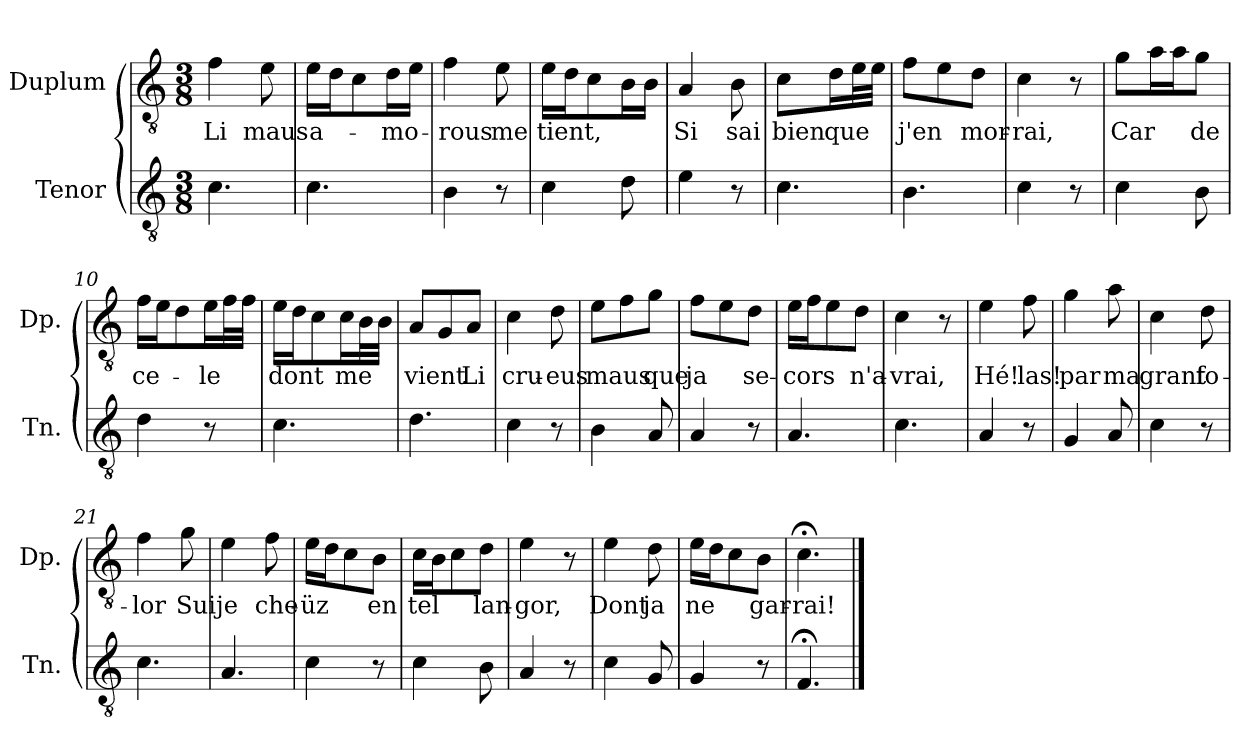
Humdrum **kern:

**kern	**kern	**text
*part2	*part1	*part1
*staff2	*staff1	*staff1
*I"Tenor	*I"Duplum	*
*I'Tn.	*I'Dp.	*
*clefGv2	*clefGv2	*
*k[]	*k[]	*
*M3/8	*M3/8	*
=1	=1	=1
!	!	!LO:LY:b
4.c\	4f\	Li
!	!	!LO:LY:b
.	8e\	maus
=2	=2	=2
!	!	!LO:LY:b
4.c\	16e\LL	a-
.	16d\J	.
.	8c\	.
!	!	!LO:LY:b
.	16d\L	-mo-
.	16e\JJ	.
=3	=3	=3
!	!	!LO:LY:b
4B\	4f\	-rous
!	!	!LO:LY:b
8r	8e\	me
=4	=4	=4
!	!	!LO:LY:b
4c\	16e\LL	tient,
.	16d\J	.
.	8c\	.
*	*tremolo	*
8d\	16B\	.
.	16B\JJ	.
*	*Xtremolo	*
=5	=5	=5
!	!	!LO:LY:b
4e\	4A/	Si
!	!	!LO:LY:b
8r	8B\	sai
=6	=6	=6
!	!	!LO:LY:b
4.c\	4c\	bien
!	!	!LO:LY:b
.	16d\LL	que
*	*tremolo	*
.	32e\	.
.	32e\JJJ	.
*	*Xtremolo	*
=7	=7	=7
!	!	!LO:LY:b
4.B\	8f\L	j'en
.	8e\	.
!	!	!LO:LY:b
.	8d\J	mor-
=8	=8	=8
!	!	!LO:LY:b
4c\	4c\	-rai,
8r	8r	.
=9	=9	=9
!	!	!LO:LY:b
4c\	8g\L	Car
*	*tremolo	*
.	16a\	.
.	16a\	.
*	*Xtremolo	*
!	!	!LO:LY:b
8B\	8g\J	de
=10	=10	=10
!	!	!LO:LY:b
4d\	16f\LL	ce-
.	16e\J	.
.	8d\	.
!	!	!LO:LY:b
8r	16e\L	-le
*	*tremolo	*
.	32f\	.
.	32f\JJJ	.
*	*Xtremolo	*
!!LO:LB:g=z
=11	=11	=11
!	!	!LO:LY:b
4.c\	16e\LL	dont
.	16d\J	.
.	8c\	.
!	!	!LO:LY:b
.	16c\L	me
*	*tremolo	*
.	32B\	.
.	32B\JJJ	.
*	*Xtremolo	*
=12	=12	=12
!	!	!LO:LY:b
4.d\	8A/L	vient
.	8G/	.
!	!	!LO:LY:b
.	8A/J	Li
=13	=13	=13
!	!	!LO:LY:b
4c\	4c\	cru-
!	!	!LO:LY:b
8r	8d\	-eus
=14	=14	=14
!	!	!LO:LY:b
4B\	8e\L	maus
.	8f\	.
!	!	!LO:LY:b
8A/	8g\J	que
=15	=15	=15
!	!	!LO:LY:b
4A/	8f\L	ja
.	8e\	.
!	!	!LO:LY:b
8r	8d\J	se-
=16	=16	=16
!	!	!LO:LY:b
4.A/	16e\LL	-cors
.	16f\J	.
.	8e\	.
!	!	!LO:LY:b
.	8d\J	n'a-
=17	=17	=17
!	!	!LO:LY:b
4.c\	4c\	-vrai,
.	8r	.
=18	=18	=18
!	!	!LO:LY:b
4A/	4e\	Hé!
!	!	!LO:LY:b
8r	8f\	las!
=19	=19	=19
!	!	!LO:LY:b
4G/	4g\	par
!	!	!LO:LY:b
8A/	8a\	ma
=20	=20	=20
!	!	!LO:LY:b
4c\	4c\	grant
!	!	!LO:LY:b
8r	8d\	fo-
=21	=21	=21
!	!	!LO:LY:b
4.c\	4f\	-lor
!	!	!LO:LY:b
.	8g\	Sui
!!LO:LB:g=z
=22	=22	=22
!	!	!LO:LY:b
4.A/	4e\	je
!	!	!LO:LY:b
.	8f\	che-
=23	=23	=23
!	!	!LO:LY:b
4c\	16e\LL	-üz
.	16d\J	.
.	8c\	.
!	!	!LO:LY:b
8r	8B\J	en
=24	=24	=24
!	!	!LO:LY:b
4c\	16c\LL	tel
.	16B\J	.
.	8c\	.
!	!	!LO:LY:b
8B\	8d\J	lan-
=25	=25	=25
!	!	!LO:LY:b
4A/	4e\	-gor,
8r	8r	.
=26	=26	=26
!	!	!LO:LY:b
4c\	4e\	Dont
!	!	!LO:LY:b
8G/	8d\	ja
=27	=27	=27
!	!	!LO:LY:b
4G/	16e\LL	ne
.	16d\J	.
.	8c\	.
!	!	!LO:LY:b
8r	8B\J	gar-
=28	=28	=28
!	!	!LO:LY:b
4.F;</	4.c;<\	-rai!
==	==	==
*-	*-	*-
